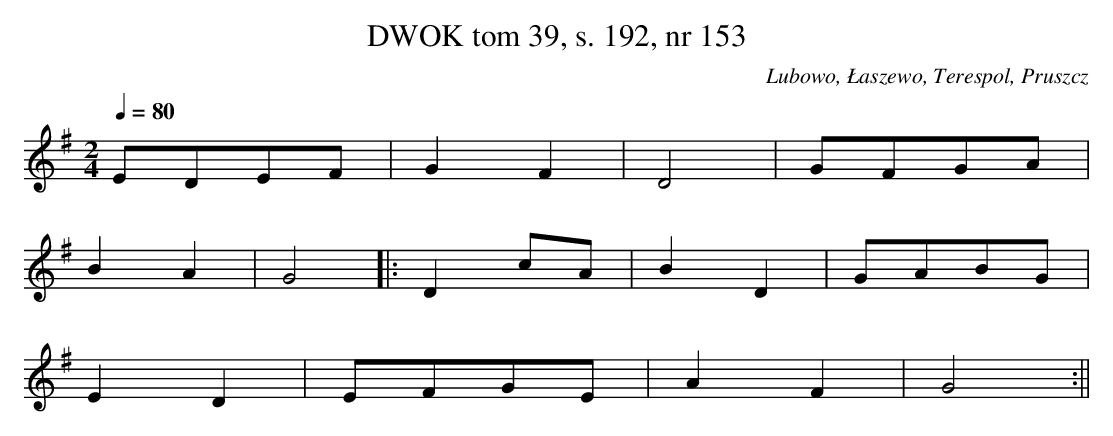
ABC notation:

X:1
T: DWOK tom 39, s. 192, nr 153
O:Lubowo, Łaszewo, Terespol, Pruszcz
L:1/8
M:2/4
K:G
Q:1/4=80
EDEF|G2F2|D4|GFGA|
B2A2|G4|:D2cA|B2D2|GABG|
E2D2|EFGE|A2F2|G4:||
